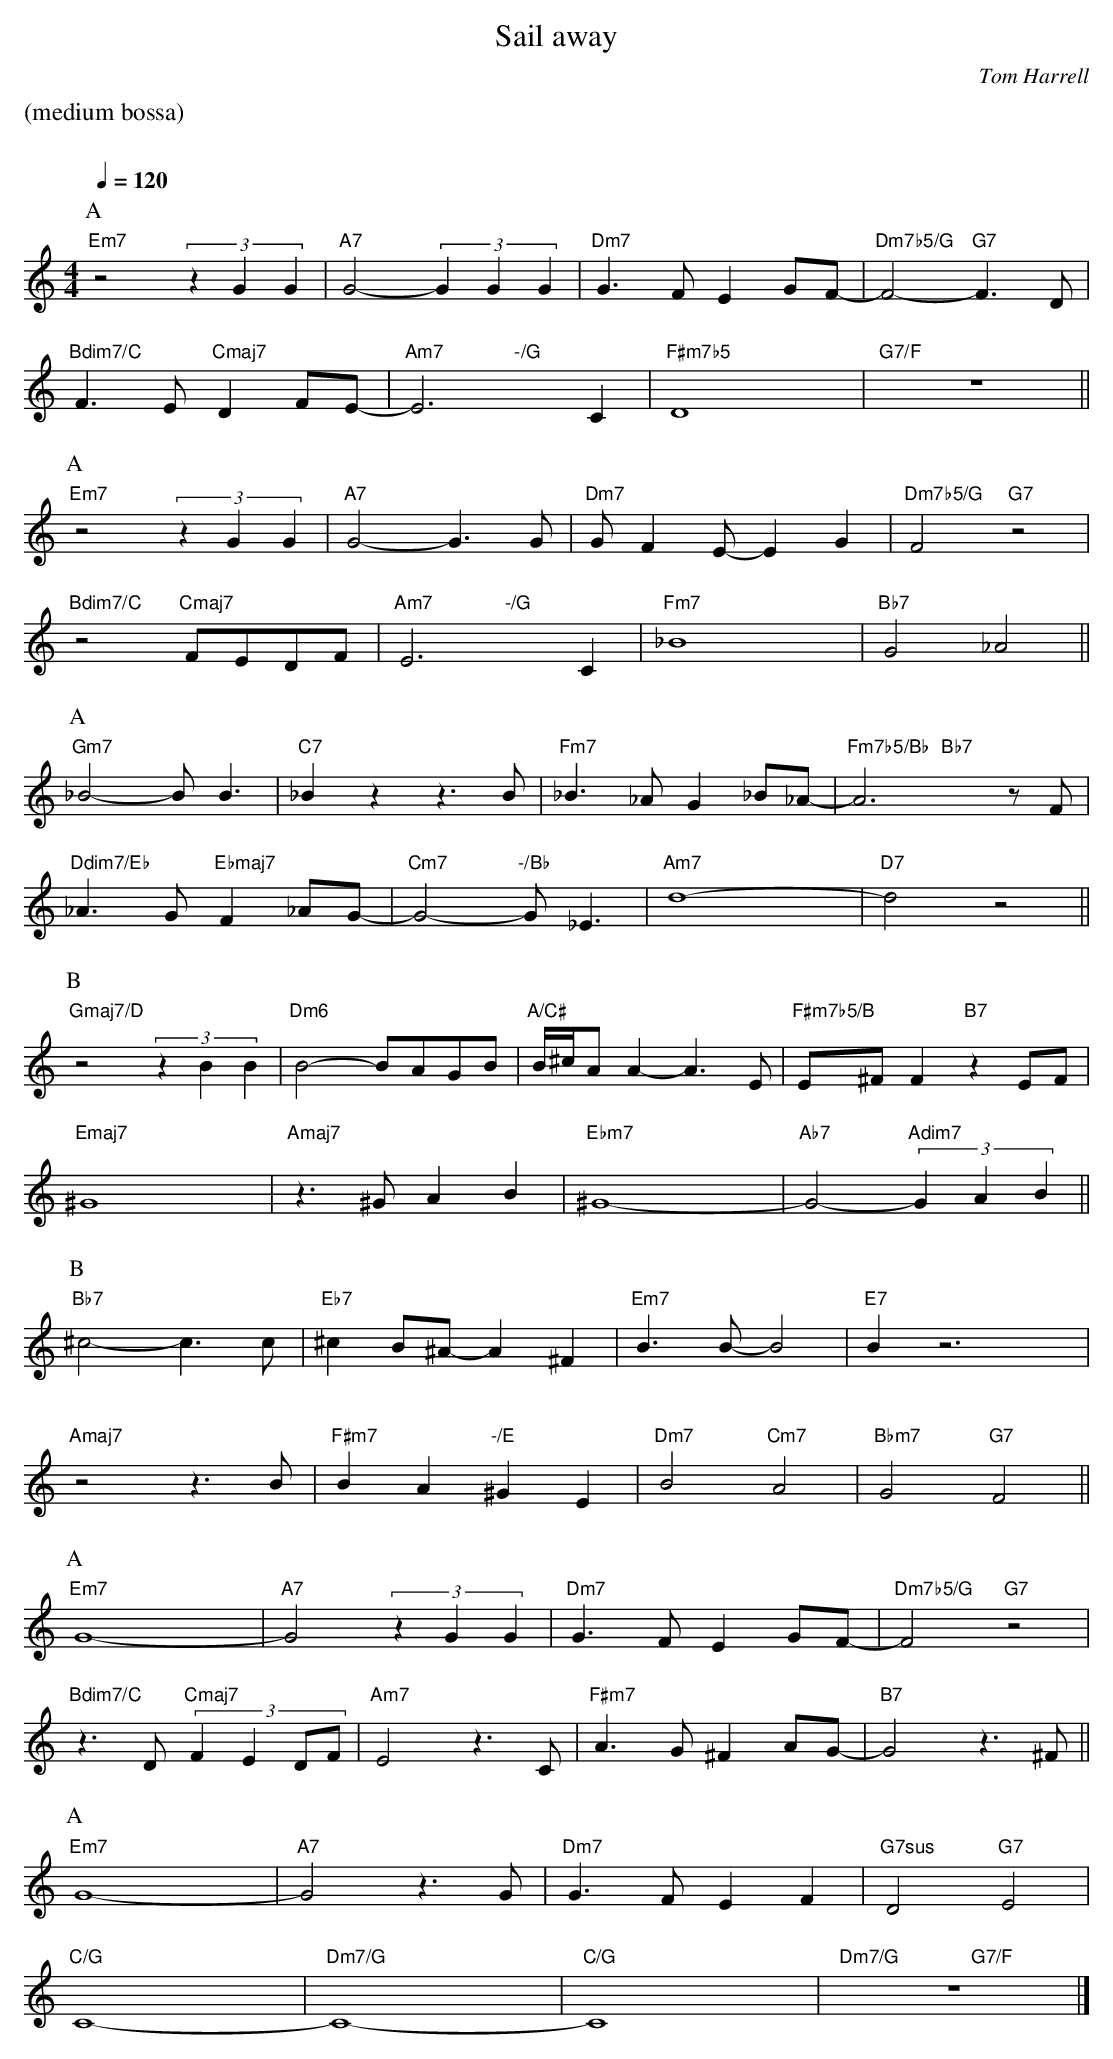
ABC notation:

X:1
T: Sail away
M:4/4
L:1/4
C:Tom Harrell
Q:1/4=120
%%staves (chords melody)
K:C
%%text (medium bossa)
%%vskip 20
P: A
V:chords
"Em7"x2 x2 | "A7"x2 x2 | "Dm7"x2 x2 | "Dm7b5/G"x2 "G7"x2 |
"Bdim7/C"x2 "Cmaj7"x2 | "Am7"x2 "-/G"x2 | "F#m7b5"x2 x2 | "G7/F"x2 x2 ||
V:melody
z2 (3zGG | G2- (3GGG | G>F EG/F/- | F2- F>D |
F>E DF/E/- | E3C | D4 | z4 ||
P: A
V:chords
"Em7"x2 x2 | "A7"x2 x2 | "Dm7"x2 x2 | "Dm7b5/G"x2 "G7"x2 |
"Bdim7/C"x2 "Cmaj7"x2 | "Am7"x2 "-/G"x2 | "Fm7"x2 x2 | "Bb7"x2 x2 ||
V:melody
z2 (3zGG | G2- G>G | G/FE/- EG | F2 z2 |
z2 F/E/D/F/ | E3C | _B4 | G2_A2 ||
P: A
V:chords
"Gm7"x2 x2 | "C7"x2 x2 | "Fm7"x2 x2 | "Fm7b5/Bb"x2 "Bb7"x2 |
"Ddim7/Eb"x2 "Ebmaj7"x2 | "Cm7"x2 "-/Bb"x2 | "Am7"x2 x2 | "D7"x2 x2 ||
V:melody
_B2- B<B | _Bz z>B | _B>_A G_B/_A/- | A3 z/F/ |
_A>G F_A/G/- | G2- G<_E | d4- | d2z2 ||
P: B
V:chords
"Gmaj7/D"x2 x2 | "Dm6"x2 x2 | "A/C#"x2 x2 | "F#m7b5/B"x2 "B7"x2 |
"Emaj7"x2 x2 | "Amaj7"x2 x2 | "Ebm7"x2 x2 | "Ab7"x2 "Adim7"x2 ||
V:melody
z2 (3zBB | B2- B/A/G/B/ | B//^c//A/A- A>E | E/^F/F zE/F/ |
^G4 | z>^G AB | ^G4- | G2- (3GAB ||
P: B
V:chords
"Bb7"x2 x2 | "Eb7"x2 x2 | "Em7"x2 x2 | "E7"x2 x2 |
"Amaj7"x2 x2 | "F#m7"x2 "-/E"x2 | "Dm7"x2 "Cm7"x2 | "Bbm7"x2 "G7"x2 ||
V:melody
^c2- c>c | ^cB/^A/- A^F | B>B- B2 | Bz3 |
z2 z>B | BA ^GE | B2 A2 | G2 F2 ||
P: A
V:chords
"Em7"x2 x2 | "A7"x2 x2 | "Dm7"x2 x2 | "Dm7b5/G"x2 "G7"x2 |
"Bdim7/C"x2 "Cmaj7"x2 | "Am7"x2 x2 | "F#m7"x2 x2 | "B7"x2 x2 ||
V:melody
G4- | G2 (3zGG | G>F EG/F/- | F2 z2 |
z>D (3:2:4FED/F/ | E2 z>C | A>G ^FA/G/- | G2 z>^F ||
P: A
V:chords
"Em7"x2 x2 | "A7"x2 x2 | "Dm7"x2 x2 | "G7sus"x2 "G7"x2 |
"C/G"x2 x2 | "Dm7/G"x2 x2 | "C/G"x2 x2 | "Dm7/G"x2 "G7/F"x2 |]
V:melody
G4- | G2 z>G | G>F EF | D2 E2 |
C4- | C4- | C4 | z4 |]
